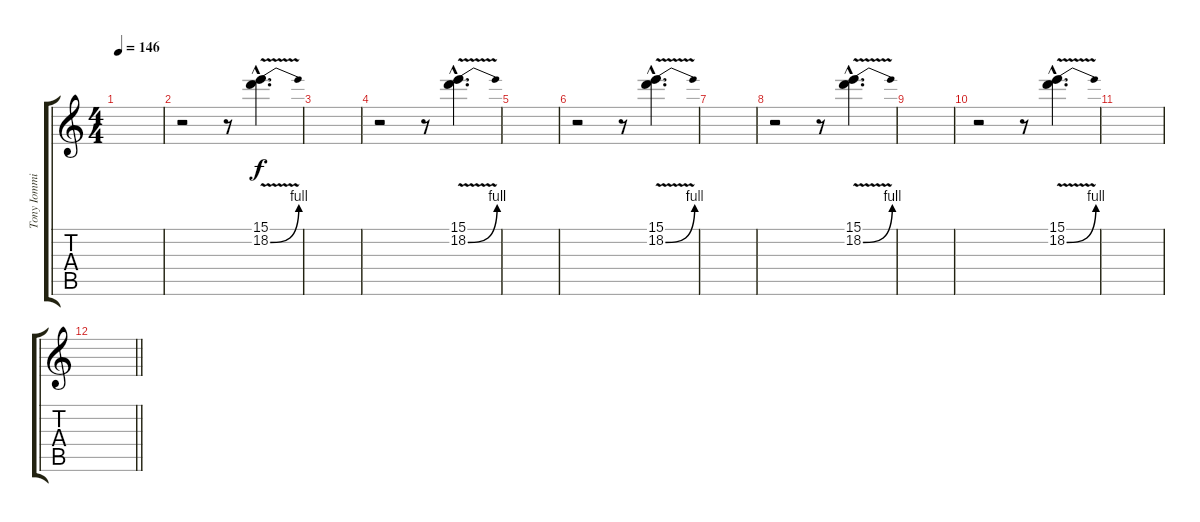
\track ("Tony Iommi - Lead 1" "Tony Iommi") {instrument distortionguitar}
\staff {score tabs}
\tuning (Db4 Ab3 E3 B2 Gb2 Db2) {hide}
\ts (4 4)
\tempo 146
\clef g2
\ks c
|
r.2 r.8 (15.1{hac} 18.2{be (bend 0 0 60 4) v hac}).4{d} |
|
r.2 r.8 (15.1{hac} 18.2{be (bend 0 0 60 4) v hac}).4{d} |
|
r.2 r.8 (15.1{hac} 18.2{be (bend 0 0 60 4) v hac}).4{d} |
|
r.2 r.8 (15.1{hac} 18.2{be (bend 0 0 60 4) v hac}).4{d} |
|
r.2 r.8 (15.1{hac} 18.2{be (bend 0 0 60 4) v hac}).4{d} |
|
\barLineRight lightlight
